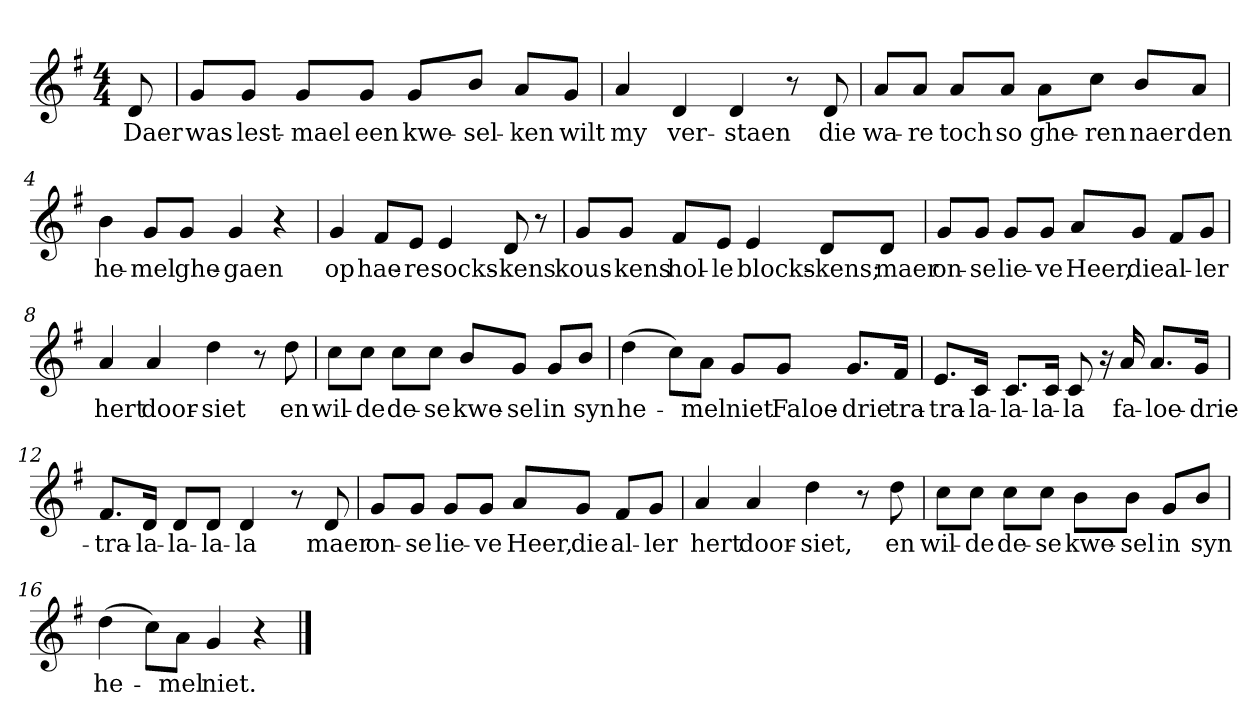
**kern	**text
*part1	*part1
*staff1	*staff1
*clefG2	*
*k[f#]	*
*G:	*
*M4/4	*
*MM120	*
=	=
8d	Daer
=1	=1
8g/L	was
8g/J	lest-
8g/L	-mael
8g/J	een
8g/L	kwe-
8b/J	-sel-
8a/L	-ken
8g/J	wilt
=2	=2
4a	my
4d	ver-
4d	-staen
8r	.
8d	die
=3	=3
8a/L	wa-
8a/J	-re
8a/L	toch
8a/J	so
8a\L	ghe-
8cc\J	-ren
8b/L	naer
8a/J	den
=4	=4
4b	he-
8g/L	-mel
8g/J	ghe-
4g	-gaen
4r	.
=5	=5
4g	op
8f#/L	hae-
8e/J	-re
4e	socks-
8d	-kens
8r	.
=6	=6
8g/L	kous-
8g/J	-kens
8f#/L	hol-
8e/J	-le
4e	blocks-
8d/L	-kens;
8d/J	maer
=7	=7
8g/L	on-
8g/J	-se
8g/L	lie-
8g/J	-ve
8a/L	Heer,
8g/J	die
8f#/L	al-
8g/J	-ler
=8	=8
4a	hert
4a	door-
4dd	-siet
8r	.
8dd	en
=9	=9
8cc\L	wil-
8cc\J	-de
8cc\L	de-
8cc\J	-se
8b/L	kwe-
8g/J	-sel
8g/L	in
8b/J	syn
=10	=10
(4dd	he-
8cc\L)	.
8a\J	-mel
8g/L	niet
8g/J	Faloe-
8.g/L	-drie
16f#/Jk	tra-
=11	=11
8.e/L	-tra-
16c/Jk	-la-
8.c/L	-la-
16c/Jk	-la-
8c	-la
16r	.
16a	fa-
8.a/L	-loe-
16g/Jk	-drie-
=12	=12
8.f#/L	-tra-
16d/Jk	-la-
8d/L	-la-
8d/J	-la-
4d	-la
8r	.
8d	maer
=13	=13
8g/L	on-
8g/J	-se
8g/L	lie-
8g/J	-ve
8a/L	Heer,
8g/J	die
8f#/L	al-
8g/J	-ler
=14	=14
4a	hert
4a	door-
4dd	-siet,
8r	.
8dd	en
=15	=15
8cc\L	wil-
8cc\J	-de
8cc\L	de-
8cc\J	-se
8b\L	kwe-
8b\J	-sel
8g/L	in
8b/J	syn
=16	=16
(4dd	he-
8cc\L)	.
8a\J	-mel
4g	niet.
4r	.
==	==
*-	*-
